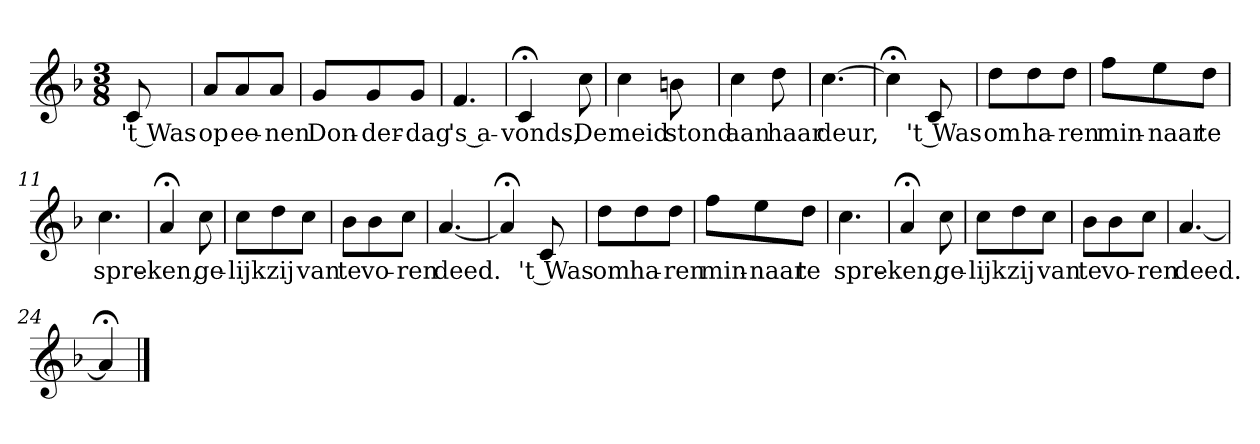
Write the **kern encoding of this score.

**kern	**text
*part1	*part1
*staff1	*staff1
*k[b-]	*
*F:	*
*M3/8	*
*MM120	*
=	=
8c	't Was
=1	=1
8aL	op
8a	ee-
8aJ	-nen
=2	=2
8gL	Don-
8g	-der-
8gJ	-dag
=3	=3
4.f	's a-
=4	=4
4c;<	-vonds,
8cc	De
=5	=5
4cc	meid
8bn	stond
=6	=6
4cc	aan
8dd	haar
=7	=7
[4.cc	deur,
=8	=8
4cc;<]	.
8c	't Was
=9	=9
8ddL	om
8dd	ha-
8ddJ	-ren
=10	=10
8ffL	min-
8ee	-naar
8ddJ	te
=11	=11
4.cc	spre-
=12	=12
4a;<	-ken,
8cc	ge-
=13	=13
8ccL	-lijk
8dd	zij
8ccJ	van
=14	=14
8b-L	te
8b-	vo-
8ccJ	-ren
=15	=15
[4.a	deed.
=16	=16
4a;<]	.
8c	't Was
=17	=17
8ddL	om
8dd	ha-
8ddJ	-ren
=18	=18
8ffL	min-
8ee	-naar
8ddJ	te
=19	=19
4.cc	spre-
=20	=20
4a;<	-ken,
8cc	ge-
=21	=21
8ccL	-lijk
8dd	zij
8ccJ	van
=22	=22
8b-L	te
8b-	vo-
8ccJ	-ren
=23	=23
[4.a	deed.
=24	=24
4a;<]	.
==	==
*-	*-
